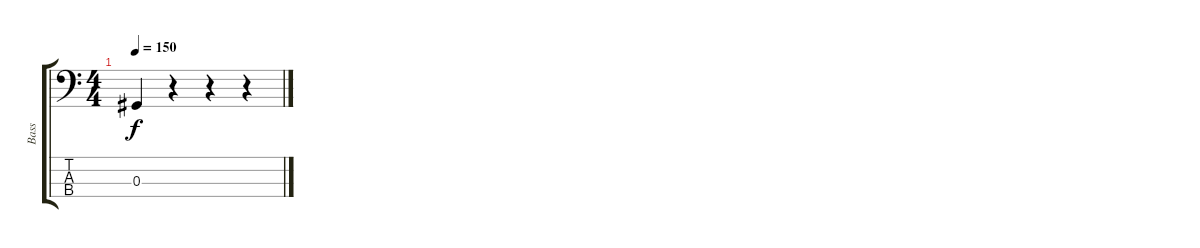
\track ("Bass" "Bass") {instrument electricbassfinger}
\staff {score tabs}
\tuning (Gb2 Db2 Ab1 Eb1) {hide}
\ts (4 4)
\tempo 150
\clef f4
\ks c
0.3.4{dy f} r.4 r.4 r.4
